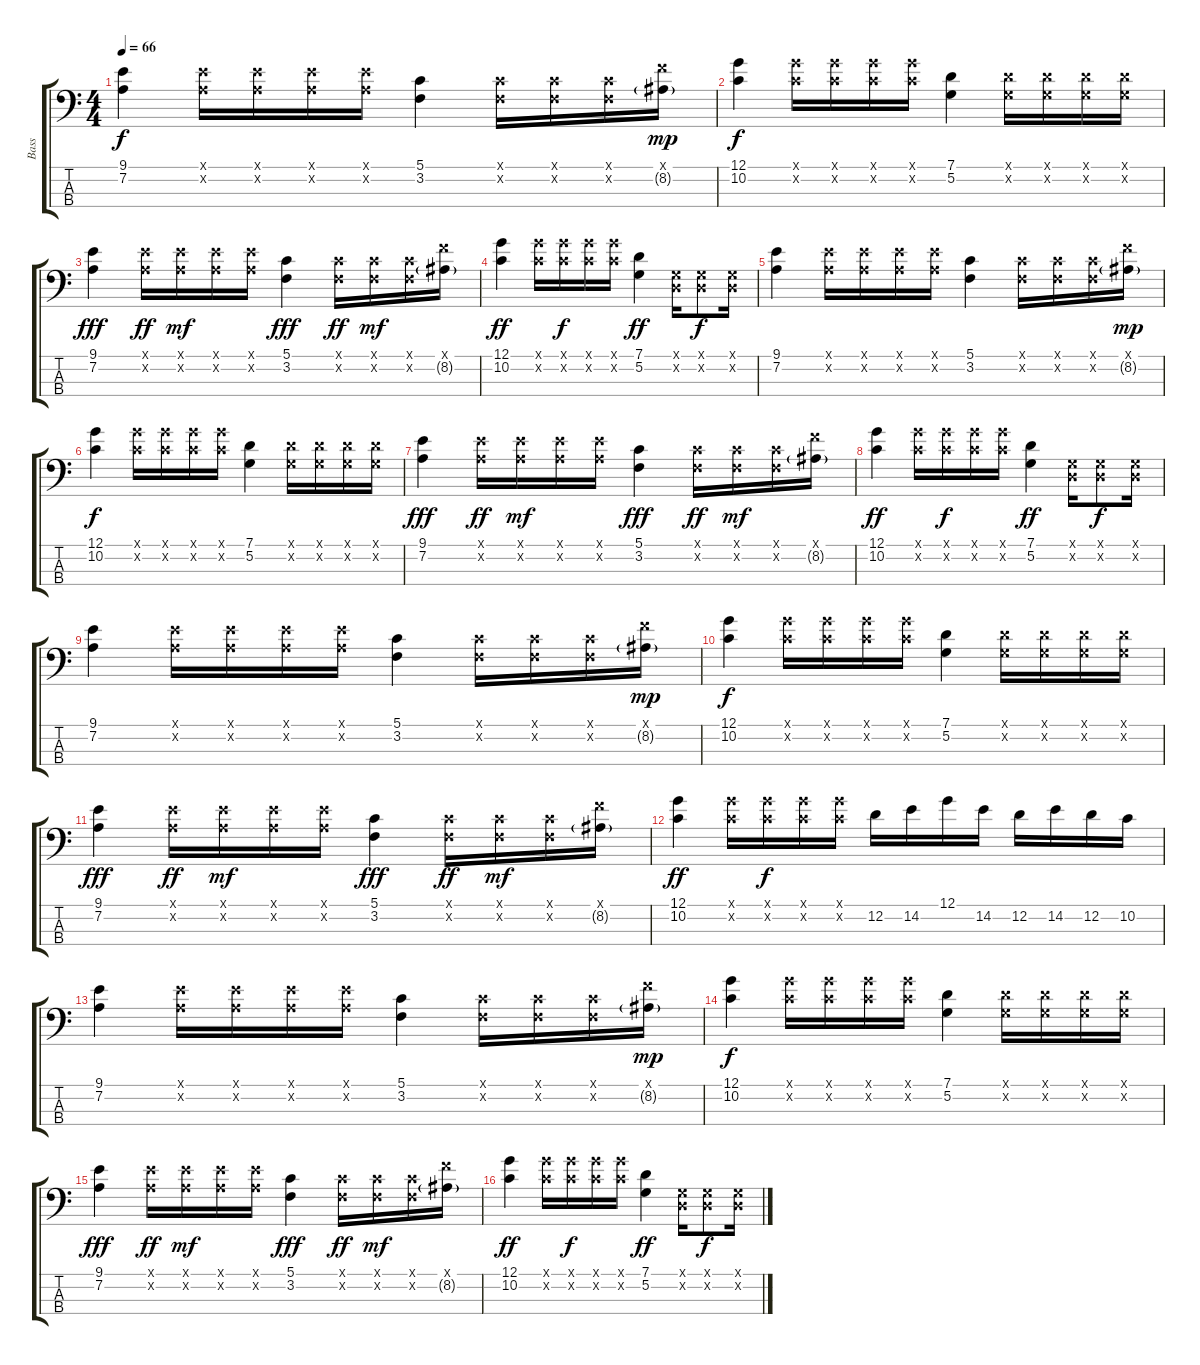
\track ("Bass" "Bass") {instrument electricbassfinger}
\staff {score tabs}
\tuning (G2 D2 A1 E1) {hide}
\ts (4 4)
\tempo 66
\clef f4
\ks c
(9.1 7.2).4{dy f} (9.1{x} 7.2{x}).16 (9.1{x} 7.2{x}).16 (9.1{x} 7.2{x}).16 (9.1{x} 7.2{x}).16 (5.1 3.2).4 (5.1{x} 3.2{x}).16 (5.1{x} 3.2{x}).16 (5.1{x} 3.2{x}).16 (10.1{x} 8.2{g}).16{dy mp} |
(12.1 10.2).4{dy f} (12.1{x} 10.2{x}).16 (12.1{x} 10.2{x}).16 (12.1{x} 10.2{x}).16 (12.1{x} 10.2{x}).16 (7.1 5.2).4 (7.1{x} 5.2{x}).16 (7.1{x} 5.2{x}).16 (7.1{x} 5.2{x}).16 (7.1{x} 5.2{x}).16 |
(9.1 7.2).4{dy fff} (9.1{x} 7.2{x}).16{dy ff} (9.1{x} 7.2{x}).16{dy mf} (9.1{x} 7.2{x}).16 (9.1{x} 7.2{x}).16 (5.1 3.2).4{dy fff} (5.1{x} 3.2{x}).16{dy ff} (5.1{x} 3.2{x}).16{dy mf} (5.1{x} 3.2{x}).16 (10.1{x} 8.2{g}).16 |
(12.1 10.2).4{dy ff} (12.1{x} 10.2{x}).16 (12.1{x} 10.2{x}).16{dy f} (12.1{x} 10.2{x}).16 (12.1{x} 10.2{x}).16 (7.1 5.2).4{dy ff} (0.1{x} 0.2{x}).16 (0.1{x} 0.2{x}).8{dy f} (0.1{x} 0.2{x}).16 |
(9.1 7.2).4 (9.1{x} 7.2{x}).16 (9.1{x} 7.2{x}).16 (9.1{x} 7.2{x}).16 (9.1{x} 7.2{x}).16 (5.1 3.2).4 (5.1{x} 3.2{x}).16 (5.1{x} 3.2{x}).16 (5.1{x} 3.2{x}).16 (10.1{x} 8.2{g}).16{dy mp} |
(12.1 10.2).4{dy f} (12.1{x} 10.2{x}).16 (12.1{x} 10.2{x}).16 (12.1{x} 10.2{x}).16 (12.1{x} 10.2{x}).16 (7.1 5.2).4 (7.1{x} 5.2{x}).16 (7.1{x} 5.2{x}).16 (7.1{x} 5.2{x}).16 (7.1{x} 5.2{x}).16 |
(9.1 7.2).4{dy fff} (9.1{x} 7.2{x}).16{dy ff} (9.1{x} 7.2{x}).16{dy mf} (9.1{x} 7.2{x}).16 (9.1{x} 7.2{x}).16 (5.1 3.2).4{dy fff} (5.1{x} 3.2{x}).16{dy ff} (5.1{x} 3.2{x}).16{dy mf} (5.1{x} 3.2{x}).16 (10.1{x} 8.2{g}).16 |
(12.1 10.2).4{dy ff} (12.1{x} 10.2{x}).16 (12.1{x} 10.2{x}).16{dy f} (12.1{x} 10.2{x}).16 (12.1{x} 10.2{x}).16 (7.1 5.2).4{dy ff} (0.1{x} 0.2{x}).16 (0.1{x} 0.2{x}).8{dy f} (0.1{x} 0.2{x}).16 |
(9.1 7.2).4 (9.1{x} 7.2{x}).16 (9.1{x} 7.2{x}).16 (9.1{x} 7.2{x}).16 (9.1{x} 7.2{x}).16 (5.1 3.2).4 (5.1{x} 3.2{x}).16 (5.1{x} 3.2{x}).16 (5.1{x} 3.2{x}).16 (10.1{x} 8.2{g}).16{dy mp} |
(12.1 10.2).4{dy f} (12.1{x} 10.2{x}).16 (12.1{x} 10.2{x}).16 (12.1{x} 10.2{x}).16 (12.1{x} 10.2{x}).16 (7.1 5.2).4 (7.1{x} 5.2{x}).16 (7.1{x} 5.2{x}).16 (7.1{x} 5.2{x}).16 (7.1{x} 5.2{x}).16 |
(9.1 7.2).4{dy fff} (9.1{x} 7.2{x}).16{dy ff} (9.1{x} 7.2{x}).16{dy mf} (9.1{x} 7.2{x}).16 (9.1{x} 7.2{x}).16 (5.1 3.2).4{dy fff} (5.1{x} 3.2{x}).16{dy ff} (5.1{x} 3.2{x}).16{dy mf} (5.1{x} 3.2{x}).16 (10.1{x} 8.2{g}).16 |
(12.1 10.2).4{dy ff} (12.1{x} 10.2{x}).16 (12.1{x} 10.2{x}).16{dy f} (12.1{x} 10.2{x}).16 (12.1{x} 10.2{x}).16 12.2.16 14.2.16 12.1.16 14.2.16 12.2.16 14.2.16 12.2.16 10.2.16 |
(9.1 7.2).4 (9.1{x} 7.2{x}).16 (9.1{x} 7.2{x}).16 (9.1{x} 7.2{x}).16 (9.1{x} 7.2{x}).16 (5.1 3.2).4 (5.1{x} 3.2{x}).16 (5.1{x} 3.2{x}).16 (5.1{x} 3.2{x}).16 (10.1{x} 8.2{g}).16{dy mp} |
(12.1 10.2).4{dy f} (12.1{x} 10.2{x}).16 (12.1{x} 10.2{x}).16 (12.1{x} 10.2{x}).16 (12.1{x} 10.2{x}).16 (7.1 5.2).4 (7.1{x} 5.2{x}).16 (7.1{x} 5.2{x}).16 (7.1{x} 5.2{x}).16 (7.1{x} 5.2{x}).16 |
(9.1 7.2).4{dy fff} (9.1{x} 7.2{x}).16{dy ff} (9.1{x} 7.2{x}).16{dy mf} (9.1{x} 7.2{x}).16 (9.1{x} 7.2{x}).16 (5.1 3.2).4{dy fff} (5.1{x} 3.2{x}).16{dy ff} (5.1{x} 3.2{x}).16{dy mf} (5.1{x} 3.2{x}).16 (10.1{x} 8.2{g}).16 |
(12.1 10.2).4{dy ff} (12.1{x} 10.2{x}).16 (12.1{x} 10.2{x}).16{dy f} (12.1{x} 10.2{x}).16 (12.1{x} 10.2{x}).16 (7.1 5.2).4{dy ff} (0.1{x} 0.2{x}).16 (0.1{x} 0.2{x}).8{dy f} (0.1{x} 0.2{x}).16
